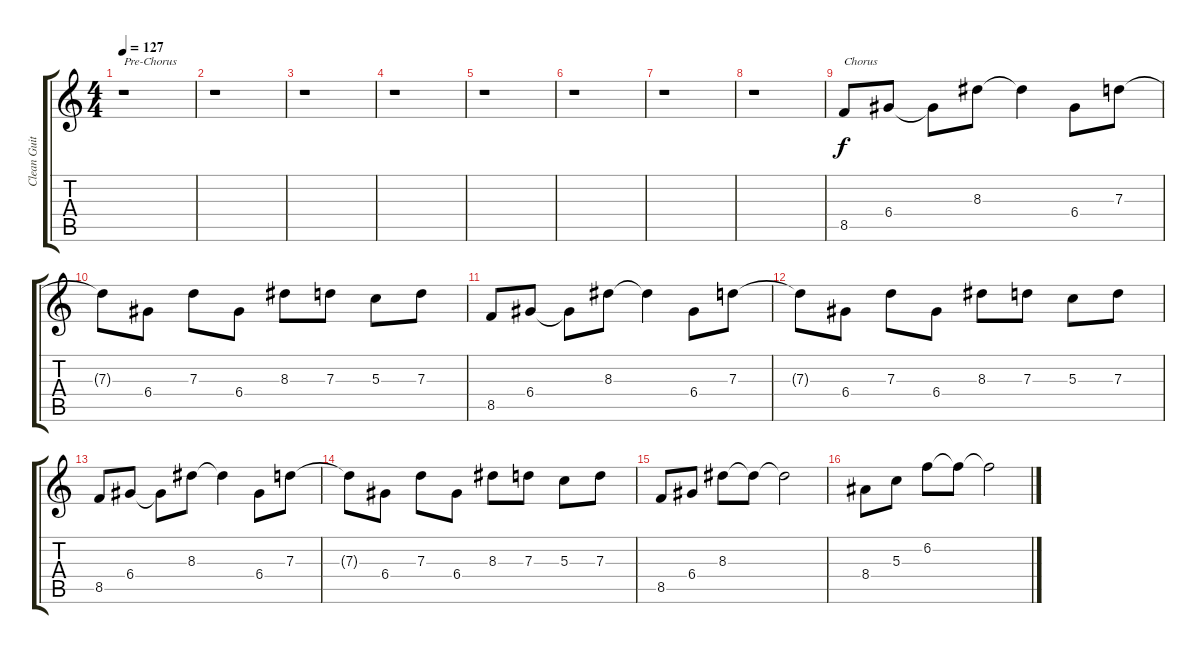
\track ("Clean Guitar" "Clean Guit") {instrument electricguitarjazz}
\staff {score tabs}
\tuning (E4 B3 G3 D3 A2 E2) {hide}
\ts (4 4)
\tempo 127
\clef g2
\ks c
r.1{txt "Pre-Chorus" dy f} |
r.1 |
r.1 |
r.1 |
r.1 |
r.1 |
r.1 |
r.1 |
8.5.8{txt "Chorus"} 6.4.8 6.4{t}.8 8.3.8 8.3{t}.4 6.4.8 7.3.8 |
7.3{t}.8 6.4.8 7.3.8 6.4.8 8.3.8 7.3.8 5.3.8 7.3.8 |
8.5.8 6.4.8 6.4{t}.8 8.3.8 8.3{t}.4 6.4.8 7.3.8 |
7.3{t}.8 6.4.8 7.3.8 6.4.8 8.3.8 7.3.8 5.3.8 7.3.8 |
8.5.8 6.4.8 6.4{t}.8 8.3.8 8.3{t}.4 6.4.8 7.3.8 |
7.3{t}.8 6.4.8 7.3.8 6.4.8 8.3.8 7.3.8 5.3.8 7.3.8 |
8.5.8 6.4.8 8.3.8 8.3{t}.8 8.3{t}.2 |
8.4.8 5.3.8 6.2.8 6.2{t}.8 6.2{t}.2
